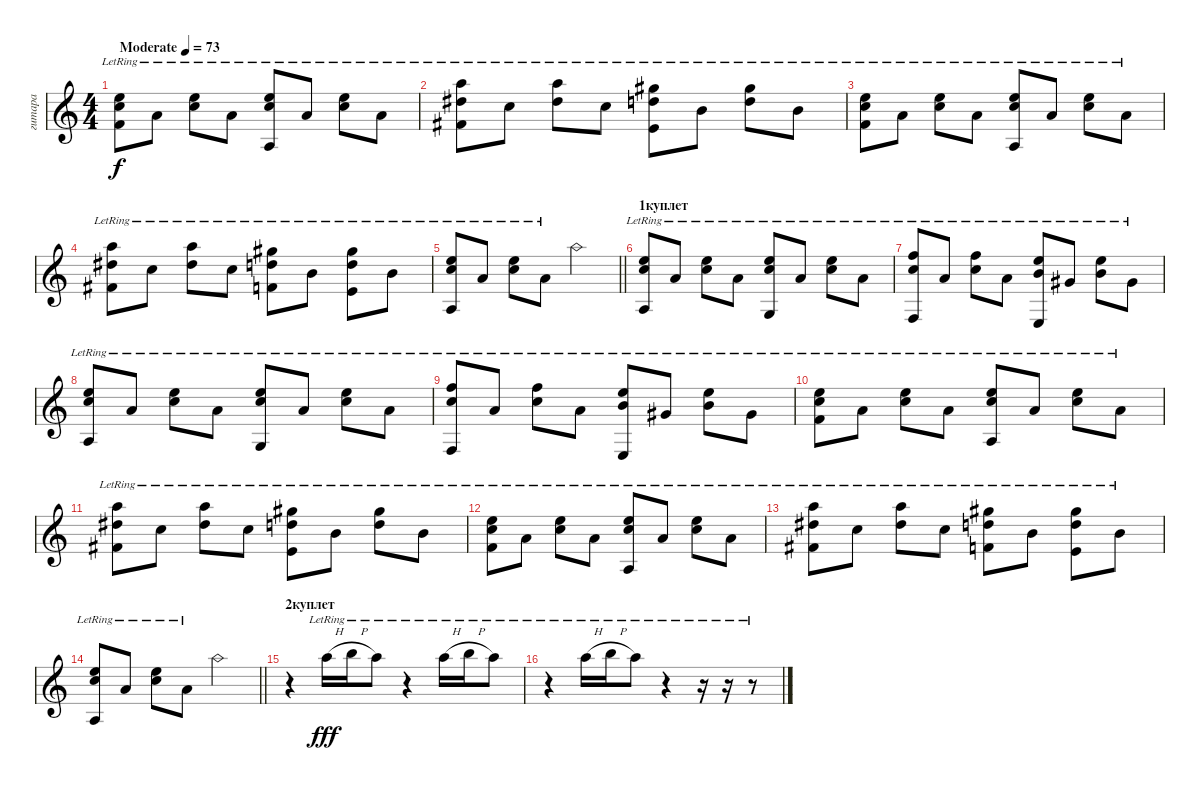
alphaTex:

\track ("гитара " "гитара ") {instrument acousticguitarsteel}
\staff {score}
\tuning (E4 B3 G3 D3 A2 E2) {hide}
\ts (4 4)
\tempo (73 "Moderate")
\clef g2
\ks c
(0.1{lr} 1.2{lr} 3.4).8{dy f instrument acousticguitarsteel} 2.3{lr}.8 (0.1{lr} 1.2{lr}).8 2.3{lr}.8 (0.1{lr} 1.2{lr} 0.5).8 2.3{lr}.8 (0.1{lr} 1.2{lr}).8 2.3{lr}.8 |
(5.1{lr} 4.2{lr} 4.4).8 5.3{lr}.8 (5.1{lr} 4.2{lr}).8 5.3{lr}.8 (4.1{lr} 3.2{lr} 2.4).8 4.3{lr}.8 (4.1{lr} 3.2{lr}).8 4.3{lr}.8 |
(0.1{lr} 1.2{lr} 3.4).8 2.3{lr}.8 (0.1{lr} 1.2{lr}).8 2.3{lr}.8 (0.1{lr} 1.2{lr} 0.5).8 2.3{lr}.8 (0.1{lr} 1.2{lr}).8 2.3{lr}.8 |
(5.1{lr} 4.2{lr} 4.4).8 5.3{lr}.8 (5.1{lr} 4.2{lr}).8 5.3{lr}.8 (4.1{lr} 3.2{lr} 3.4).8 4.3{lr}.8 (4.1{lr} 3.2{lr} 2.4).8 4.3{lr}.8 |
\barLineRight lightlight
(0.1{lr} 1.2{lr} 0.5{lr}).8 2.3{lr}.8 (0.1{lr} 1.2{lr}).8 2.3{lr}.8 7.4{nh}.2 |
\section ("" "1куплет")
(0.1{lr} 1.2{lr} 0.5{lr}).8 2.3{lr}.8 (0.1{lr} 1.2{lr}).8 2.3{lr}.8 (0.1{lr} 1.2{lr} 3.6{lr}).8 2.3{lr}.8 (0.1{lr} 1.2{lr}).8 2.3{lr}.8 |
(1.1{lr} 1.2{lr} 1.6{lr}).8 2.3{lr}.8 (1.1{lr} 1.2{lr}).8 2.3{lr}.8 (0.1{lr} 0.2{lr} 0.6{lr}).8 1.3{lr}.8 (0.1{lr} 0.2{lr}).8 1.3{lr}.8 |
(0.1{lr} 1.2{lr} 0.5{lr}).8 2.3{lr}.8 (0.1{lr} 1.2{lr}).8 2.3{lr}.8 (0.1{lr} 1.2{lr} 3.6{lr}).8 2.3{lr}.8 (0.1{lr} 1.2{lr}).8 2.3{lr}.8 |
(1.1{lr} 1.2{lr} 1.6{lr}).8 2.3{lr}.8 (1.1{lr} 1.2{lr}).8 2.3{lr}.8 (0.1{lr} 0.2{lr} 0.6{lr}).8 1.3{lr}.8 (0.1{lr} 0.2{lr}).8 1.3{lr}.8 |
(0.1{lr} 1.2{lr} 3.4).8 2.3{lr}.8 (0.1{lr} 1.2{lr}).8 2.3{lr}.8 (0.1{lr} 1.2{lr} 0.5).8 2.3{lr}.8 (0.1{lr} 1.2{lr}).8 2.3{lr}.8 |
(5.1{lr} 4.2{lr} 4.4).8 5.3{lr}.8 (5.1{lr} 4.2{lr}).8 5.3{lr}.8 (4.1{lr} 3.2{lr} 2.4).8 4.3{lr}.8 (4.1{lr} 3.2{lr}).8 4.3{lr}.8 |
(0.1{lr} 1.2{lr} 3.4).8 2.3{lr}.8 (0.1{lr} 1.2{lr}).8 2.3{lr}.8 (0.1{lr} 1.2{lr} 0.5).8 2.3{lr}.8 (0.1{lr} 1.2{lr}).8 2.3{lr}.8 |
(5.1{lr} 4.2{lr} 4.4).8 5.3{lr}.8 (5.1{lr} 4.2{lr}).8 5.3{lr}.8 (4.1{lr} 3.2{lr} 3.4).8 4.3{lr}.8 (4.1{lr} 3.2{lr} 2.4).8 4.3{lr}.8 |
\barLineRight lightlight
(0.1{lr} 1.2{lr} 0.5{lr}).8 2.3{lr}.8 (0.1{lr} 1.2{lr}).8 2.3{lr}.8 7.4{nh}.2 |
\section ("" "2куплет")
r.4 5.1{h lr}.16{dy fff} 7.1{h lr}.16 5.1{lr}.8 r.4 5.1{h lr}.16 7.1{h lr}.16 5.1{lr}.8 |
r.4 5.1{h lr}.16 7.1{h lr}.16 5.1{lr}.8 r.4 r.16 r.16 r.8
